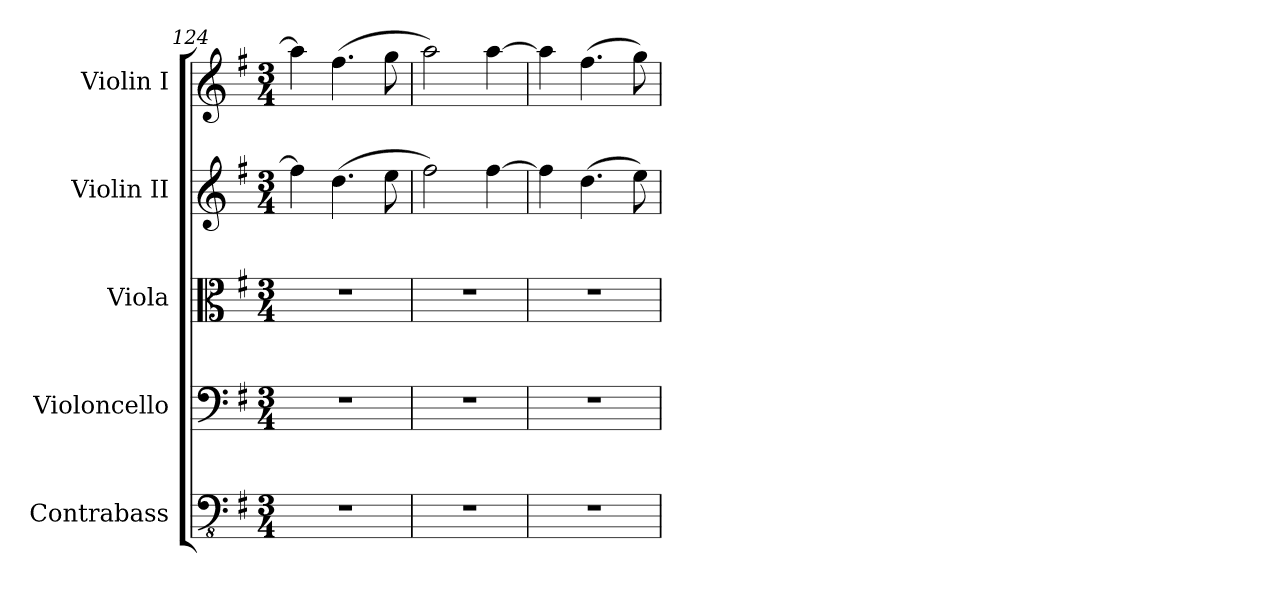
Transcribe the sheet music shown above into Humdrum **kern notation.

**kern	**kern	**kern	**kern	**kern
*part5	*part4	*part3	*part2	*part1
*staff5	*staff4	*staff3	*staff2	*staff1
*I"Contrabass	*I"Violoncello	*I"Viola	*I"Violin II	*I"Violin I
*I'Cb	*I'Vc	*I'Vla	*I'Vln	*I'Vln
*clefFv4	*clefF4	*clefC3	*clefG2	*clefG2
*ITrd7c12	*	*	*	*
*k[f#]	*k[f#]	*k[f#]	*k[f#]	*k[f#]
*M3/4	*M3/4	*M3/4	*M3/4	*M3/4
=124	=124	=124	=124	=124
2.r	2.r	2.r	4ff#\]	4aa\]
.	.	.	(4.dd\	(4.ff#\
.	.	.	8ee\	8gg\
!!LO:LB:g=z
=125	=125	=125	=125	=125
2.r	2.r	2.r	2ff#\)	2aa\)
.	.	.	[4ff#\	[4aa\
=126	=126	=126	=126	=126
2.r	2.r	2.r	4ff#\]	4aa\]
.	.	.	(4.dd\	(4.ff#\
.	.	.	8ee\)	8gg\)
=	=	=	=	=
*-	*-	*-	*-	*-
